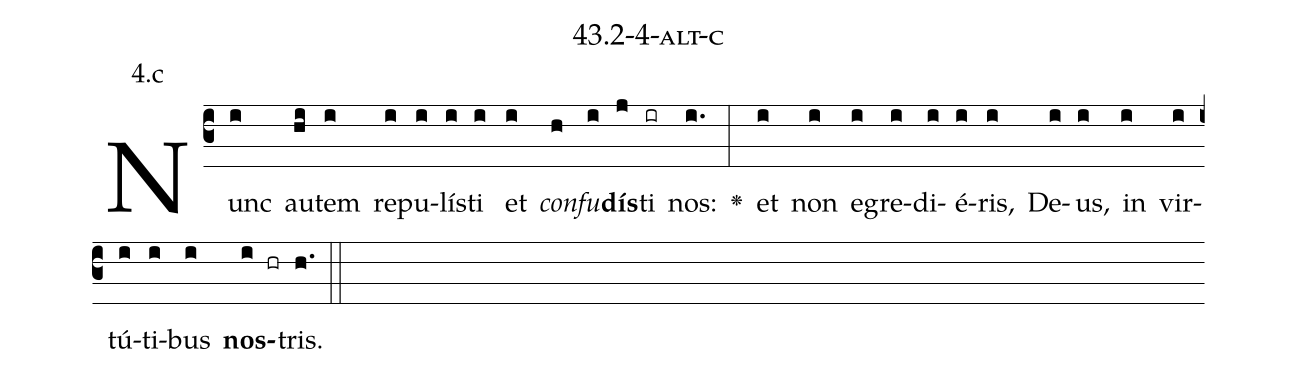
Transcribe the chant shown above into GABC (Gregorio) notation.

name: 43.2-4-alt-c;
annotation: 4.c;
%%
(c3)Nunc(i) au(hi)tem(i) re(i)pu(i)lís(i)ti(i) et(i) <i>con</i>(h)<i>fu</i>(i)<b>dís</b>(j)ti(ir) nos:(i.) <v>\greheightstar</v>(:) et(i) non(i) e(i)gre(i)di(i)é(i)ris,(i) De(i)us,(i) in(i) vir(i)tú(i)ti(i)bus(i) <b>nos</b>(i hr)tris.(h.) (::)


%E(i) u(i) o(i) u(i) a(i) e.(h.) (::)
